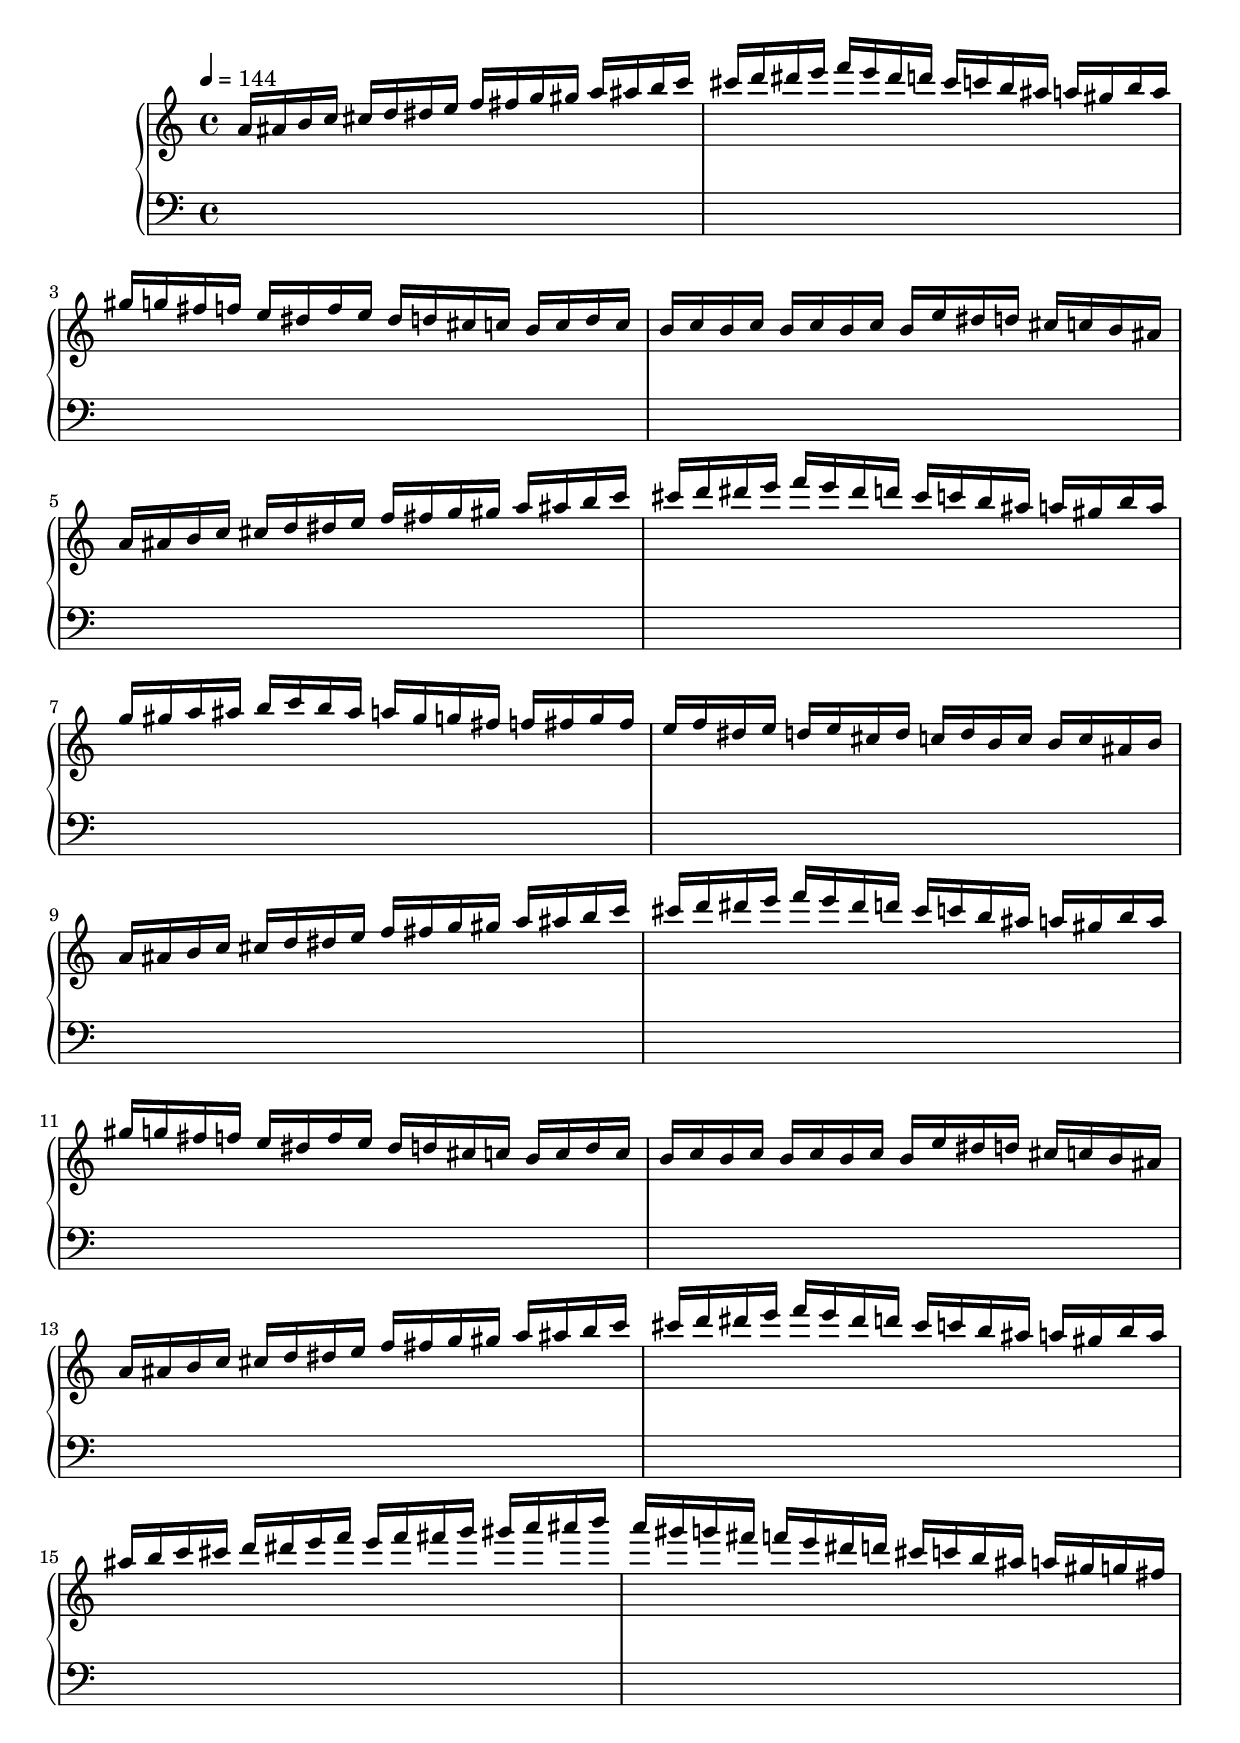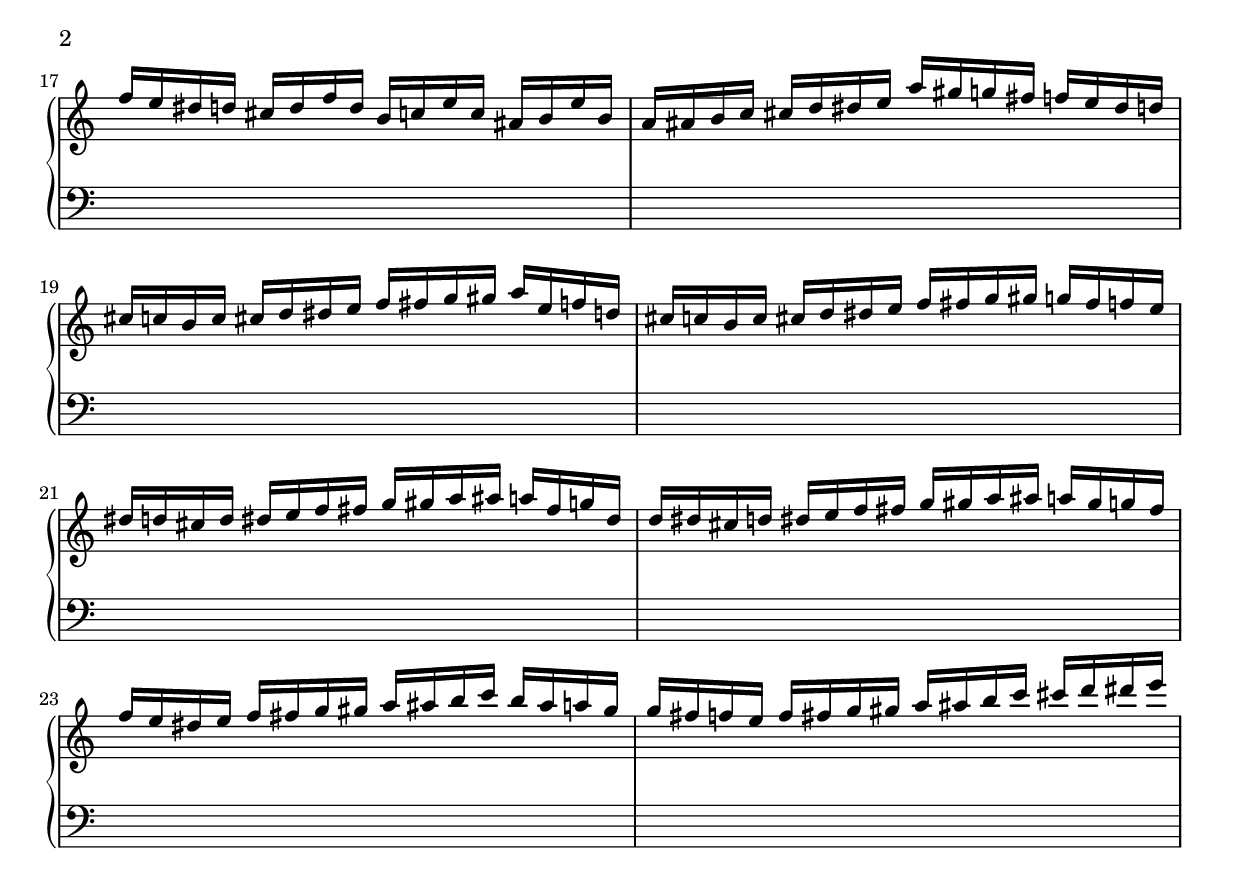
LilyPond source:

\version "2.24.3"
\include "event-listener.ly"

rh = {
a'16  ais' b' c'' cis'' d'' dis'' e'' f'' fis'' g'' gis'' a'' ais'' b'' c'''|
cis''' d''' dis''' e''' f''' e''' dis''' d''' cis''' c''' b'' ais'' a'' gis'' b'' a''|
gis'' g'' fis'' f'' e'' dis'' f'' e'' dis'' d'' cis'' c'' b' c'' d'' c''|
b' c'' b' c'' b' c'' b' c'' b' e'' dis'' d'' cis'' c'' b' ais'|
a' ais' b' c'' cis'' d'' dis'' e'' f'' fis'' g'' gis'' a'' ais'' b'' c'''|
cis''' d''' dis''' e''' f''' e''' dis''' d''' cis''' c''' b'' ais'' a'' gis'' b'' a''|
g'' gis'' a'' ais'' b'' c''' b'' ais'' a'' gis'' g'' fis'' f'' fis'' g'' fis''|
e'' f'' dis'' e'' d'' e'' cis'' d'' c'' d'' b' c'' b' c'' ais' b'|
a' ais' b' c'' cis'' d'' dis'' e'' f'' fis'' g'' gis'' a'' ais'' b'' c'''|
cis''' d''' dis''' e''' f''' e''' dis''' d''' cis''' c''' b'' ais'' a'' gis'' b'' a''|
gis'' g'' fis'' f'' e'' dis'' f'' e'' dis'' d'' cis'' c'' b' c'' d'' c''|
b' c'' b' c'' b' c'' b' c'' b' e'' dis'' d'' cis'' c'' b' ais'|
a' ais' b' c'' cis'' d'' dis'' e'' f'' fis'' g'' gis'' a'' ais'' b'' c'''|
cis''' d''' dis''' e''' f''' e''' dis''' d''' cis''' c''' b'' ais'' a'' gis'' b'' a''|
ais'' b'' c''' cis''' d''' dis''' e''' f''' e''' f''' fis''' g''' gis''' a''' ais''' b'''|
a''' gis''' g''' fis''' f''' e''' dis''' d''' cis''' c''' b'' ais'' a'' gis'' g'' fis''|
f'' e'' dis'' d'' cis'' d'' f'' d'' b' c'' e'' c'' ais' b' e'' b'|
a' ais' b' c'' cis'' d'' dis'' e'' a'' gis'' g'' fis'' f'' e'' dis'' d''|
%
cis'' c'' b' c'' cis'' d'' dis'' e'' f'' fis'' g'' gis'' a'' e'' f'' d''|
cis'' c'' b' c'' cis'' d'' dis'' e'' f'' fis'' g'' gis'' g'' fis'' f'' e''  |
dis'' d'' cis'' d'' dis'' e'' f'' fis'' g'' gis'' a'' ais'' a'' fis'' g'' dis''|
d'' dis'' cis'' d'' dis'' e'' f'' fis'' g'' gis'' a'' ais'' a'' gis'' g'' fis''|
f'' e'' dis'' e'' f'' fis'' g'' gis'' a'' ais'' b'' c''' b'' ais'' a'' gis''|
g'' fis'' f'' e'' f'' fis'' g'' gis'' a'' ais'' b'' c''' cis''' d''' dis''' e'''|
}
\book {
\score {
  \new PianoStaff 
%  \set Staff.ottavationMarkups = #ottavation-ordinals
  <<
    \new Staff = "up" {
  \clef treble
  \key a \minor
  \time 4/4
  \tempo 4 = 144
  \absolute
    << 
      \new Voice { \voiceOne \autoChange \rh }
%      \new Voice { \voiceTwo \autoChange \lh }
    >>
    }
    \new Staff = "down" {
  \clef bass
    }
  >>
  \layout { }
  \midi { }
}
}